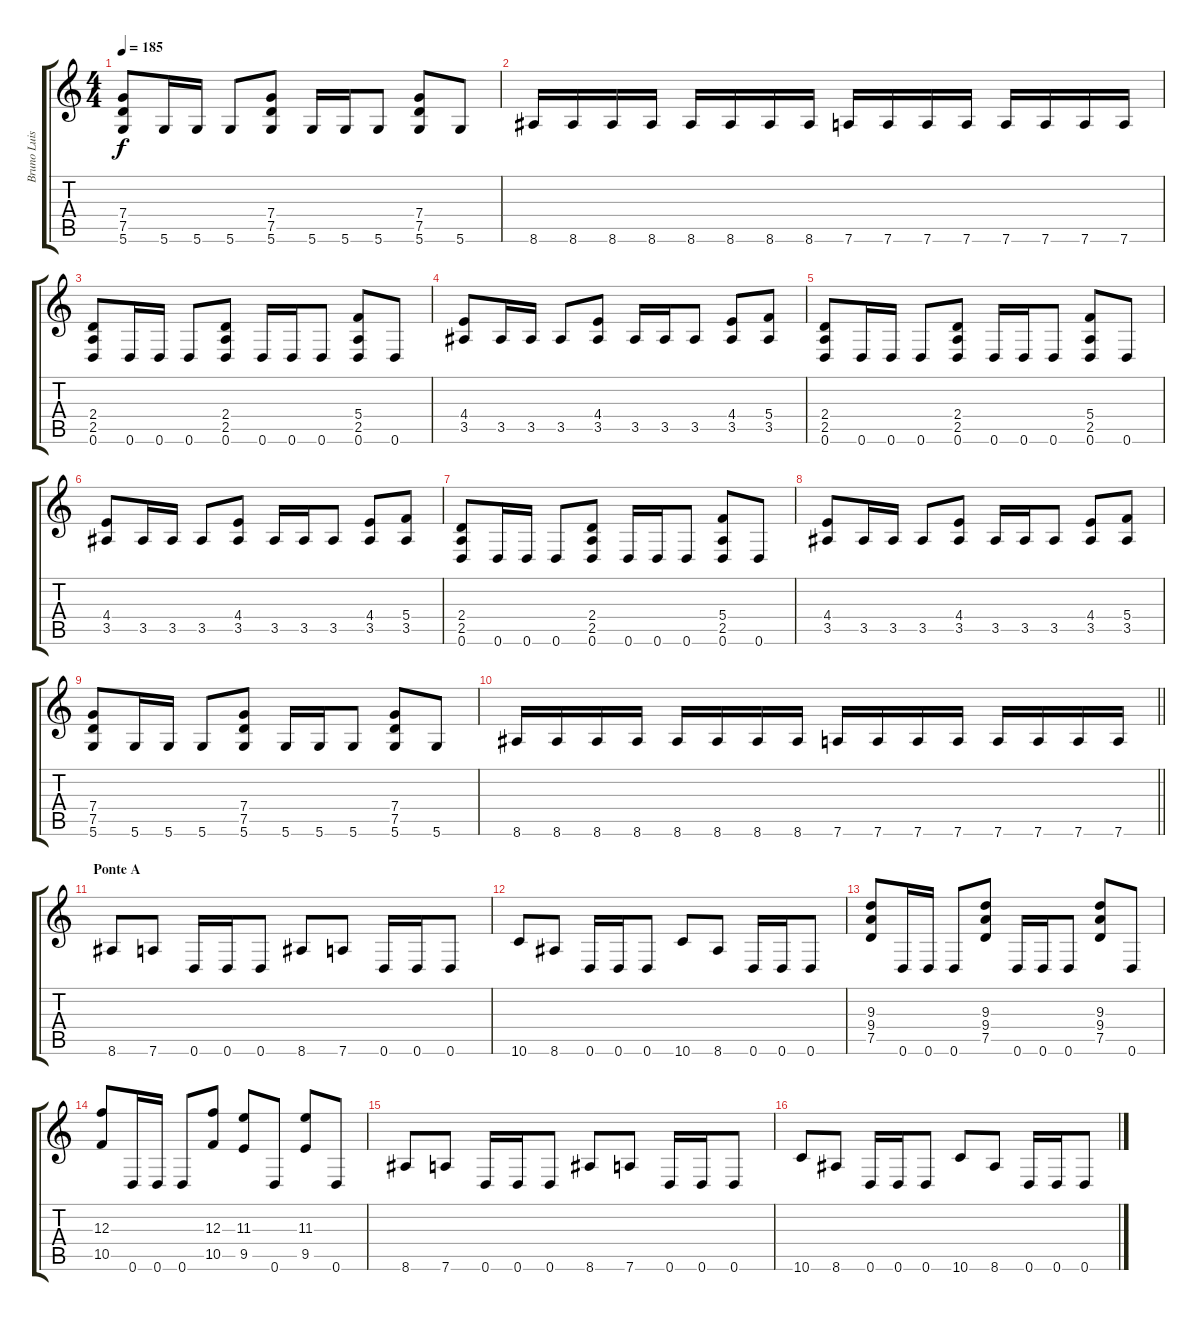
\track ("Bruno Luis" "Bruno Luis") {instrument distortionguitar}
\staff {score tabs}
\tuning (D4 A3 F3 C3 G2 D2) {hide}
\ts (4 4)
\tempo 185
\clef g2
\ks c
(7.4 7.5 5.6).8{dy f} 5.6.16 5.6.16 5.6.8 (7.4 7.5 5.6).8 5.6.16 5.6.16 5.6.8 (7.4 7.5 5.6).8 5.6.8 |
8.6.16 8.6.16 8.6.16 8.6.16 8.6.16 8.6.16 8.6.16 8.6.16 7.6.16 7.6.16 7.6.16 7.6.16 7.6.16 7.6.16 7.6.16 7.6.16 |
(2.4 2.5 0.6).8 0.6.16 0.6.16 0.6.8 (2.4 2.5 0.6).8 0.6.16 0.6.16 0.6.8 (5.4 2.5 0.6).8 0.6.8 |
(4.4 3.5).8 3.5.16 3.5.16 3.5.8 (4.4 3.5).8 3.5.16 3.5.16 3.5.8 (4.4 3.5).8 (5.4 3.5).8 |
(2.4 2.5 0.6).8 0.6.16 0.6.16 0.6.8 (2.4 2.5 0.6).8 0.6.16 0.6.16 0.6.8 (5.4 2.5 0.6).8 0.6.8 |
(4.4 3.5).8 3.5.16 3.5.16 3.5.8 (4.4 3.5).8 3.5.16 3.5.16 3.5.8 (4.4 3.5).8 (5.4 3.5).8 |
(2.4 2.5 0.6).8 0.6.16 0.6.16 0.6.8 (2.4 2.5 0.6).8 0.6.16 0.6.16 0.6.8 (5.4 2.5 0.6).8 0.6.8 |
(4.4 3.5).8 3.5.16 3.5.16 3.5.8 (4.4 3.5).8 3.5.16 3.5.16 3.5.8 (4.4 3.5).8 (5.4 3.5).8 |
(7.4 7.5 5.6).8 5.6.16 5.6.16 5.6.8 (7.4 7.5 5.6).8 5.6.16 5.6.16 5.6.8 (7.4 7.5 5.6).8 5.6.8 |
\barLineRight lightlight
8.6.16 8.6.16 8.6.16 8.6.16 8.6.16 8.6.16 8.6.16 8.6.16 7.6.16 7.6.16 7.6.16 7.6.16 7.6.16 7.6.16 7.6.16 7.6.16 |
\section ("" "Ponte A")
8.6.8 7.6.8 0.6.16 0.6.16 0.6.8 8.6.8 7.6.8 0.6.16 0.6.16 0.6.8 |
10.6.8 8.6.8 0.6.16 0.6.16 0.6.8 10.6.8 8.6.8 0.6.16 0.6.16 0.6.8 |
(9.3 9.4 7.5).8 0.6.16 0.6.16 0.6.8 (9.3 9.4 7.5).8 0.6.16 0.6.16 0.6.8 (9.3 9.4 7.5).8 0.6.8 |
(12.3 10.5).8 0.6.16 0.6.16 0.6.8 (12.3 10.5).8 (11.3 9.5).8 0.6.8 (11.3 9.5).8 0.6.8 |
8.6.8 7.6.8 0.6.16 0.6.16 0.6.8 8.6.8 7.6.8 0.6.16 0.6.16 0.6.8 |
10.6.8 8.6.8 0.6.16 0.6.16 0.6.8 10.6.8 8.6.8 0.6.16 0.6.16 0.6.8
